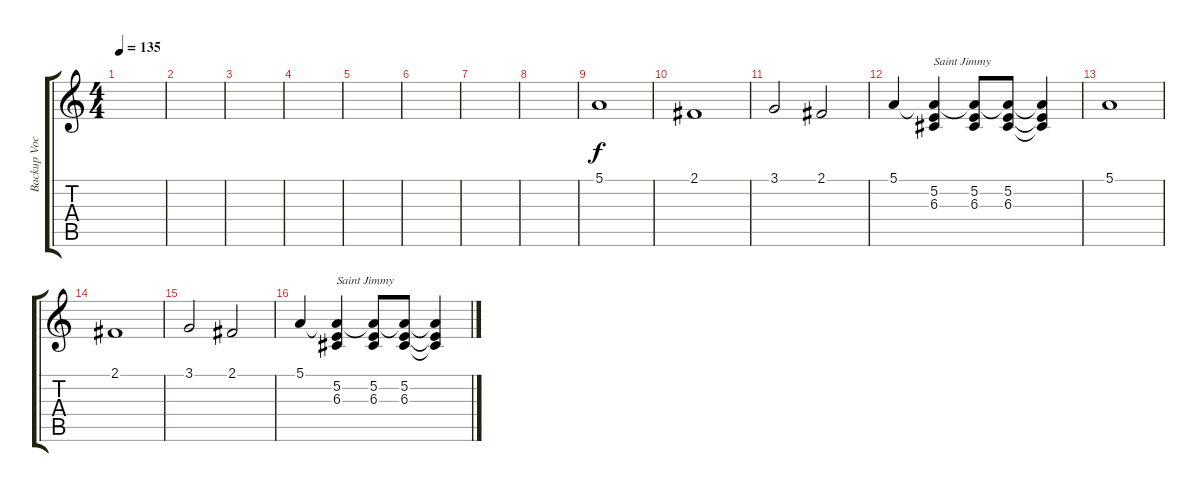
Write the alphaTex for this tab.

\track ("Backup Vocals" "Backup Voc") {instrument synthvoice}
\staff {score tabs}
\tuning (E4 B3 G3 D3 A2 E2) {hide}
\ts (4 4)
\tempo 135
\clef g2
\ks c
|
|
|
|
|
|
|
|
5.1.1 |
2.1.1 |
3.1.2 2.1.2 |
5.1.4 (5.1{t} 5.2 6.3).4{txt "Saint Jimmy"} (5.1{t} 5.2 6.3).8 (5.1{t} 5.2 6.3).8 (5.1{t} 5.2{t} 6.3{t}).4 |
5.1.1 |
2.1.1 |
3.1.2 2.1.2 |
5.1.4 (5.1{t} 5.2 6.3).4{txt "Saint Jimmy"} (5.1{t} 5.2 6.3).8 (5.1{t} 5.2 6.3).8 (5.1{t} 5.2{t} 6.3{t}).4
